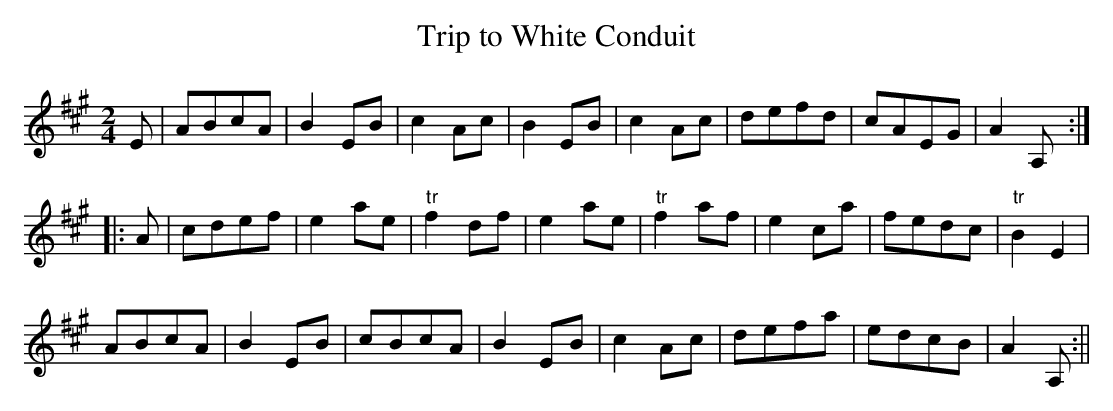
X:1
T:Trip to White Conduit
M:2/4
L:1/8
K:A
E|ABcA|B2 EB|c2 Ac|B2 EB|c2 Ac|defd|cAEG|A2 A,:|
|:A|cdef|e2 ae|"tr"f2 df|e2 ae|"tr"f2 af|e2 ca|fedc|"tr"B2 E2|
ABcA|B2 EB|cBcA|B2 EB|c2 Ac|defa|edcB|A2 A,:||
